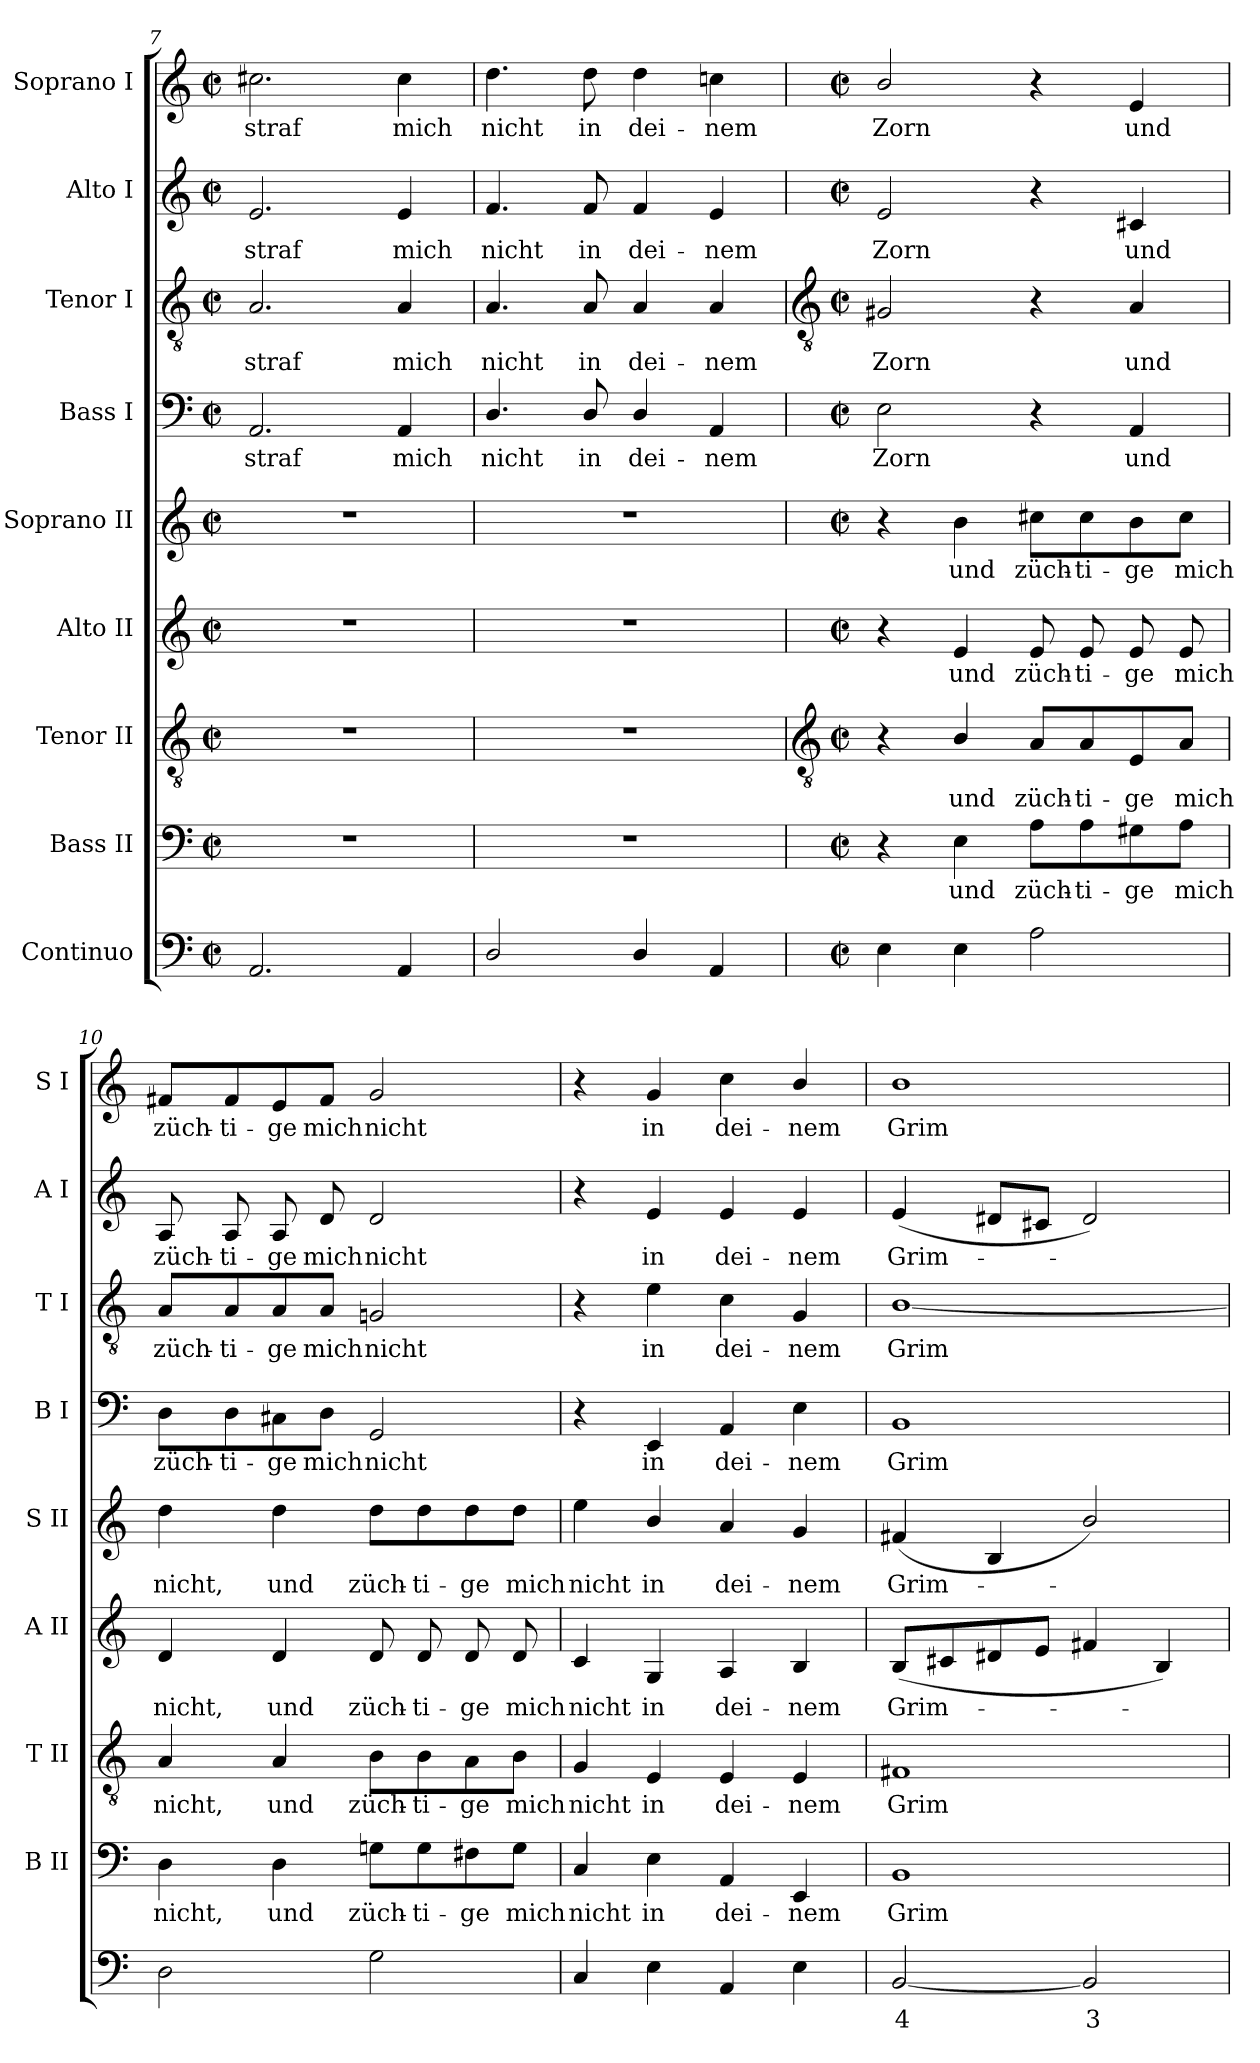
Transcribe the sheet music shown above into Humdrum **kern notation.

**kern	**text	**kern	**text	**kern	**text	**kern	**text	**kern	**text	**kern	**text	**kern	**text	**kern	**text	**kern	**text
*part9	*part9	*part8	*part8	*part7	*part7	*part6	*part6	*part5	*part5	*part4	*part4	*part3	*part3	*part2	*part2	*part1	*part1
*staff9	*staff9	*staff8	*staff8	*staff7	*staff7	*staff6	*staff6	*staff5	*staff5	*staff4	*staff4	*staff3	*staff3	*staff2	*staff2	*staff1	*staff1
*I"Continuo	*	*I"Bass II	*	*I"Tenor II	*	*I"Alto II	*	*I"Soprano II	*	*I"Bass I	*	*I"Tenor I	*	*I"Alto I	*	*I"Soprano I	*
*	*	*I'B II	*	*I'T II	*	*I'A II	*	*I'S II	*	*I'B I	*	*I'T I	*	*I'A I	*	*I'S I	*
*clefF4	*	*clefF4	*	*clefGv2	*	*clefG2	*	*clefG2	*	*clefF4	*	*clefGv2	*	*clefG2	*	*clefG2	*
*k[]	*	*k[]	*	*k[]	*	*k[]	*	*k[]	*	*k[]	*	*k[]	*	*k[]	*	*k[]	*
*C:	*	*C:	*	*C:	*	*C:	*	*C:	*	*C:	*	*C:	*	*C:	*	*C:	*
*M2/2	*	*M2/2	*	*M2/2	*	*M2/2	*	*M2/2	*	*M2/2	*	*M2/2	*	*M2/2	*	*M2/2	*
*met(c|)	*	*met(c|)	*	*met(c|)	*	*met(c|)	*	*met(c|)	*	*met(c|)	*	*met(c|)	*	*met(c|)	*	*met(c|)	*
=7	=7	=7	=7	=7	=7	=7	=7	=7	=7	=7	=7	=7	=7	=7	=7	=7	=7
!	!	!	!	!	!	!	!	!	!	!	!LO:LY:b	!	!LO:LY:b	!	!LO:LY:b	!	!LO:LY:b
2.AA	.	1r	.	1r	.	1r	.	1r	.	2.AA	straf	2.A	straf	2.e	straf	2.cc#X	straf
!	!	!	!	!	!	!	!	!	!	!	!LO:LY:b	!	!LO:LY:b	!	!LO:LY:b	!	!LO:LY:b
4AA	.	.	.	.	.	.	.	.	.	4AA	mich	4A	mich	4e	mich	4cc#	mich
=8	=8	=8	=8	=8	=8	=8	=8	=8	=8	=8	=8	=8	=8	=8	=8	=8	=8
!	!	!	!	!	!	!	!	!	!	!	!LO:LY:b	!	!LO:LY:b	!	!LO:LY:b	!	!LO:LY:b
2D/	.	1r	.	1r	.	1r	.	1r	.	4.D/	nicht	4.A	nicht	4.f	nicht	4.dd	nicht
!	!	!	!	!	!	!	!	!	!	!	!LO:LY:b	!	!LO:LY:b	!	!LO:LY:b	!	!LO:LY:b
.	.	.	.	.	.	.	.	.	.	8D/	in	8A	in	8f	in	8dd	in
!	!	!	!	!	!	!	!	!	!	!	!LO:LY:b	!	!LO:LY:b	!	!LO:LY:b	!	!LO:LY:b
4D/	.	.	.	.	.	.	.	.	.	4D/	dei-	4A	dei-	4f	dei-	4dd	dei-
!	!	!	!	!	!	!	!	!	!	!	!LO:LY:b	!	!LO:LY:b	!	!LO:LY:b	!	!LO:LY:b
4AA	.	.	.	.	.	.	.	.	.	4AA	-nem	4A	-nem	4e	-nem	4ccn	-nem
!!LO:LB:g=z
=9	=9	=9	=9	=9	=9	=9	=9	=9	=9	=9	=9	=9	=9	=9	=9	=9	=9
*	*	*	*	*clefGv2	*	*	*	*	*	*	*	*clefGv2	*	*	*	*	*
*M2/2	*	*M2/2	*	*M2/2	*	*M2/2	*	*M2/2	*	*M2/2	*	*M2/2	*	*M2/2	*	*M2/2	*
*met(c|)	*	*met(c|)	*	*met(c|)	*	*met(c|)	*	*met(c|)	*	*met(c|)	*	*met(c|)	*	*met(c|)	*	*met(c|)	*
!	!	!	!	!	!	!	!	!	!	!	!LO:LY:b	!	!LO:LY:b	!	!LO:LY:b	!	!LO:LY:b
4E	.	4r	.	4r	.	4r	.	4r	.	2E	Zorn	2G#X	Zorn	2e	Zorn	2b/	Zorn
!	!	!	!LO:LY:b	!	!LO:LY:b	!	!LO:LY:b	!	!LO:LY:b	!	!	!	!	!	!	!	!
4E	.	4E	und	4B/	und	4e	und	4b	und	.	.	.	.	.	.	.	.
!	!	!	!LO:LY:b	!	!LO:LY:b	!	!LO:LY:b	!	!LO:LY:b	!	!	!	!	!	!	!	!
2A	.	8A\L	züch-	8A/L	züch-	8e	züch-	8cc#X\L	züch-	4r	.	4r	.	4r	.	4r	.
!	!	!	!LO:LY:b	!	!LO:LY:b	!	!LO:LY:b	!	!LO:LY:b	!	!	!	!	!	!	!	!
.	.	8A\	-ti-	8A/	-ti-	8e	-ti-	8cc#\	-ti-	.	.	.	.	.	.	.	.
!	!	!	!LO:LY:b	!	!LO:LY:b	!	!LO:LY:b	!	!LO:LY:b	!	!LO:LY:b	!	!LO:LY:b	!	!LO:LY:b	!	!LO:LY:b
.	.	8G#X\	-ge	8E/	-ge	8e	-ge	8b\	-ge	4AA	und	4A	und	4c#X	und	4e	und
!	!	!	!LO:LY:b	!	!LO:LY:b	!	!LO:LY:b	!	!LO:LY:b	!	!	!	!	!	!	!	!
.	.	8A\J	mich	8A/J	mich	8e	mich	8cc#\J	mich	.	.	.	.	.	.	.	.
=10	=10	=10	=10	=10	=10	=10	=10	=10	=10	=10	=10	=10	=10	=10	=10	=10	=10
!	!	!	!LO:LY:b	!	!LO:LY:b	!	!LO:LY:b	!	!LO:LY:b	!	!LO:LY:b	!	!LO:LY:b	!	!LO:LY:b	!	!LO:LY:b
2D	.	4D	nicht,	4A	nicht,	4d	nicht,	4dd	nicht,	8D\L	züch-	8A/L	züch-	8A	züch-	8f#X/L	züch-
!	!	!	!	!	!	!	!	!	!	!	!LO:LY:b	!	!LO:LY:b	!	!LO:LY:b	!	!LO:LY:b
.	.	.	.	.	.	.	.	.	.	8D\	-ti-	8A/	-ti-	8A	-ti-	8f#/	-ti-
!	!	!	!LO:LY:b	!	!LO:LY:b	!	!LO:LY:b	!	!LO:LY:b	!	!LO:LY:b	!	!LO:LY:b	!	!LO:LY:b	!	!LO:LY:b
.	.	4D	und	4A	und	4d	und	4dd	und	8C#X\	-ge	8A/	-ge	8A	-ge	8e/	-ge
!	!	!	!	!	!	!	!	!	!	!	!LO:LY:b	!	!LO:LY:b	!	!LO:LY:b	!	!LO:LY:b
.	.	.	.	.	.	.	.	.	.	8D\J	mich	8A/J	mich	8d	mich	8f#/J	mich
!	!	!	!LO:LY:b	!	!LO:LY:b	!	!LO:LY:b	!	!LO:LY:b	!	!LO:LY:b	!	!LO:LY:b	!	!LO:LY:b	!	!LO:LY:b
2G	.	8Gn\L	züch-	8B\L	züch-	8d	züch-	8dd\L	züch-	2GG	nicht	2Gn	nicht	2d	nicht	2g	nicht
!	!	!	!LO:LY:b	!	!LO:LY:b	!	!LO:LY:b	!	!LO:LY:b	!	!	!	!	!	!	!	!
.	.	8G\	-ti-	8B\	-ti-	8d	-ti-	8dd\	-ti-	.	.	.	.	.	.	.	.
!	!	!	!LO:LY:b	!	!LO:LY:b	!	!LO:LY:b	!	!LO:LY:b	!	!	!	!	!	!	!	!
.	.	8F#X\	-ge	8A\	-ge	8d	-ge	8dd\	-ge	.	.	.	.	.	.	.	.
!	!	!	!LO:LY:b	!	!LO:LY:b	!	!LO:LY:b	!	!LO:LY:b	!	!	!	!	!	!	!	!
.	.	8G\J	mich	8B\J	mich	8d	mich	8dd\J	mich	.	.	.	.	.	.	.	.
=11	=11	=11	=11	=11	=11	=11	=11	=11	=11	=11	=11	=11	=11	=11	=11	=11	=11
!	!	!	!LO:LY:b	!	!LO:LY:b	!	!LO:LY:b	!	!LO:LY:b	!	!	!	!	!	!	!	!
4C	.	4C	nicht	4G	nicht	4c	nicht	4ee	nicht	4r	.	4r	.	4r	.	4r	.
!	!	!	!LO:LY:b	!	!LO:LY:b	!	!LO:LY:b	!	!LO:LY:b	!	!LO:LY:b	!	!LO:LY:b	!	!LO:LY:b	!	!LO:LY:b
4E	.	4E	in	4E	in	4G	in	4b/	in	4EE	in	4e	in	4e	in	4g	in
!	!	!	!LO:LY:b	!	!LO:LY:b	!	!LO:LY:b	!	!LO:LY:b	!	!LO:LY:b	!	!LO:LY:b	!	!LO:LY:b	!	!LO:LY:b
4AA	.	4AA	dei-	4E	dei-	4A	dei-	4a	dei-	4AA	dei-	4c	dei-	4e	dei-	4cc	dei-
!	!	!	!LO:LY:b	!	!LO:LY:b	!	!LO:LY:b	!	!LO:LY:b	!	!LO:LY:b	!	!LO:LY:b	!	!LO:LY:b	!	!LO:LY:b
4E	.	4EE	-nem	4E	-nem	4B	-nem	4g	-nem	4E	-nem	4G	-nem	4e	-nem	4b/	-nem
=12	=12	=12	=12	=12	=12	=12	=12	=12	=12	=12	=12	=12	=12	=12	=12	=12	=12
!	!LO:LY:b	!	!LO:LY:b	!	!LO:LY:b	!	!LO:LY:b	!	!LO:LY:b	!	!LO:LY:b	!	!LO:LY:b	!	!LO:LY:b	!	!LO:LY:b
[2BB	4	1BB	Grim-	1F#X	Grim-	(<8BL	Grim-	(<4f#X	Grim-	1BB	Grim-	[1B/	Grim-	(<4e	Grim-	1b	Grim-
.	.	.	.	.	.	8c#X	.	.	.	.	.	.	.	.	.	.	.
.	.	.	.	.	.	8d#X	.	4B	.	.	.	.	.	8d#XL	.	.	.
.	.	.	.	.	.	8eJ	.	.	.	.	.	.	.	8c#XJ	.	.	.
!	!LO:LY:b	!	!	!	!	!	!	!	!	!	!	!	!	!	!	!	!
2BB]	3	.	.	.	.	4f#X	.	2b/)	.	.	.	.	.	2d#)	.	.	.
.	.	.	.	.	.	4B)	.	.	.	.	.	.	.	.	.	.	.
=	=	=	=	=	=	=	=	=	=	=	=	=	=	=	=	=	=
*-	*-	*-	*-	*-	*-	*-	*-	*-	*-	*-	*-	*-	*-	*-	*-	*-	*-
